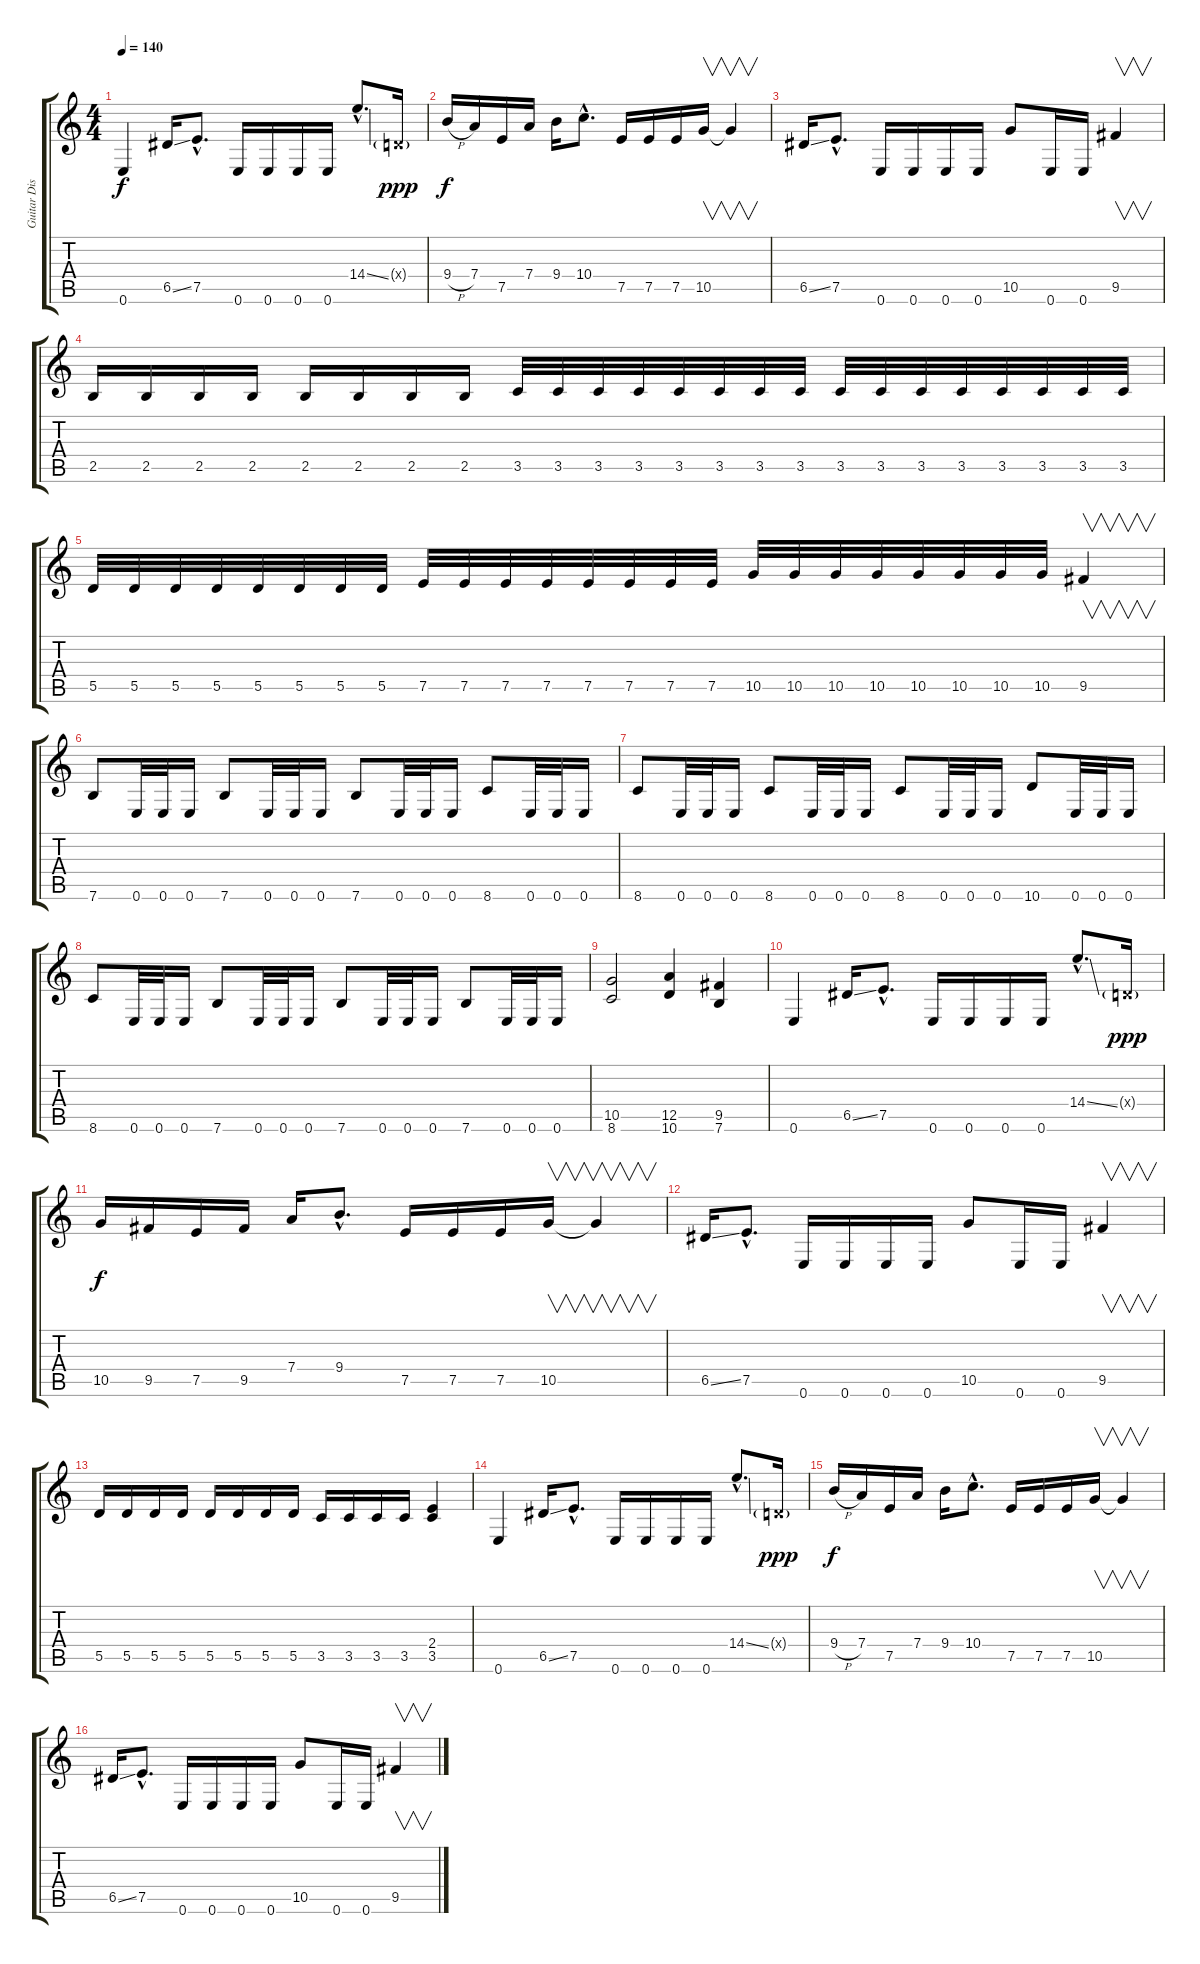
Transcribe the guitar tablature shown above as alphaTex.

\track ("Guitar Distortion" "Guitar Dis") {instrument distortionguitar}
\staff {score tabs}
\tuning (E4 B3 G3 D3 A2 E2) {hide}
\ts (4 4)
\tempo 140
\clef g2
\ks c
0.6.4{dy f} 6.5{ss}.16 7.5{hac}.8{d} 0.6.16 0.6.16 0.6.16 0.6.16 14.4{ss hac}.8{d} 0.4{g x}.16{dy ppp} |
9.4{h}.16{dy f} 7.4.16 7.5.16 7.4.16 9.4.16 10.4{hac}.8{d} 7.5.16 7.5.16 7.5.16 10.5.16{v} 10.5{t}.4{v} |
6.5{ss}.16 7.5{hac}.8{d} 0.6.16 0.6.16 0.6.16 0.6.16 10.5.8 0.6.16 0.6.16 9.5.4{v} |
2.5.16 2.5.16 2.5.16 2.5.16 2.5.16 2.5.16 2.5.16 2.5.16 3.5.32 3.5.32 3.5.32 3.5.32 3.5.32 3.5.32 3.5.32 3.5.32 3.5.32 3.5.32 3.5.32 3.5.32 3.5.32 3.5.32 3.5.32 3.5.32 |
5.5.32 5.5.32 5.5.32 5.5.32 5.5.32 5.5.32 5.5.32 5.5.32 7.5.32 7.5.32 7.5.32 7.5.32 7.5.32 7.5.32 7.5.32 7.5.32 10.5.32 10.5.32 10.5.32 10.5.32 10.5.32 10.5.32 10.5.32 10.5.32 9.5.4{v} |
7.6.8 0.6.32 0.6.32 0.6.16 7.6.8 0.6.32 0.6.32 0.6.16 7.6.8 0.6.32 0.6.32 0.6.16 8.6.8 0.6.32 0.6.32 0.6.16 |
8.6.8 0.6.32 0.6.32 0.6.16 8.6.8 0.6.32 0.6.32 0.6.16 8.6.8 0.6.32 0.6.32 0.6.16 10.6.8 0.6.32 0.6.32 0.6.16 |
8.6.8 0.6.32 0.6.32 0.6.16 7.6.8 0.6.32 0.6.32 0.6.16 7.6.8 0.6.32 0.6.32 0.6.16 7.6.8 0.6.32 0.6.32 0.6.16 |
(10.5 8.6).2 (12.5 10.6).4 (9.5 7.6).4 |
0.6.4 6.5{ss}.16 7.5{hac}.8{d} 0.6.16 0.6.16 0.6.16 0.6.16 14.4{ss hac}.8{d} 0.4{g x}.16{dy ppp} |
10.5.16{dy f} 9.5.16 7.5.16 9.5.16 7.4.16 9.4{hac}.8{d} 7.5.16 7.5.16 7.5.16 10.5.16{v} 10.5{t}.4{v} |
6.5{ss}.16 7.5{hac}.8{d} 0.6.16 0.6.16 0.6.16 0.6.16 10.5.8 0.6.16 0.6.16 9.5.4{v} |
5.5.16 5.5.16 5.5.16 5.5.16 5.5.16 5.5.16 5.5.16 5.5.16 3.5.16 3.5.16 3.5.16 3.5.16 (2.4 3.5).4 |
0.6.4 6.5{ss}.16 7.5{hac}.8{d} 0.6.16 0.6.16 0.6.16 0.6.16 14.4{ss hac}.8{d} 0.4{g x}.16{dy ppp} |
9.4{h}.16{dy f} 7.4.16 7.5.16 7.4.16 9.4.16 10.4{hac}.8{d} 7.5.16 7.5.16 7.5.16 10.5.16{v} 10.5{t}.4{v} |
6.5{ss}.16 7.5{hac}.8{d} 0.6.16 0.6.16 0.6.16 0.6.16 10.5.8 0.6.16 0.6.16 9.5.4{v}
